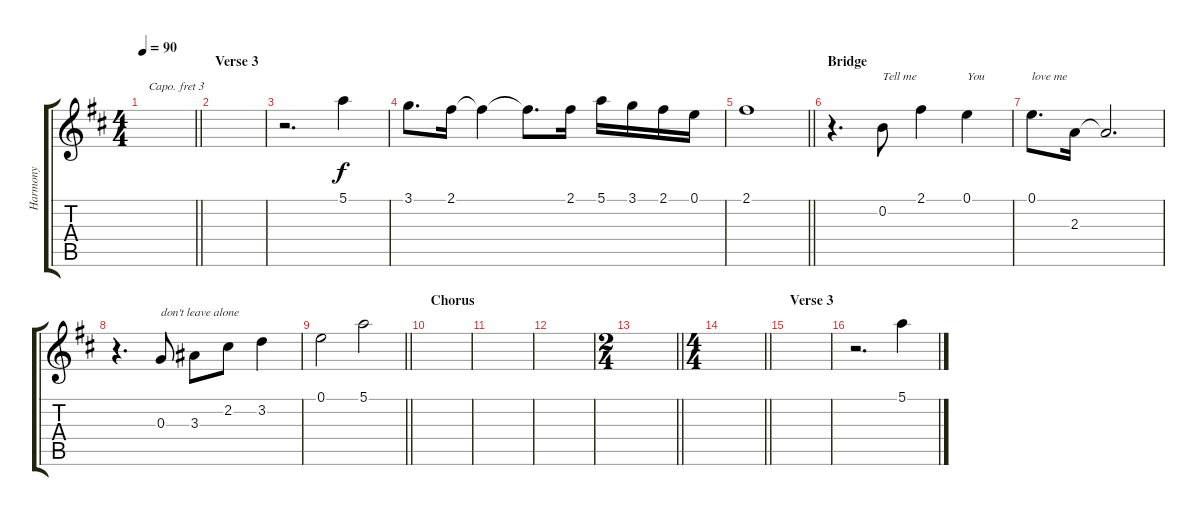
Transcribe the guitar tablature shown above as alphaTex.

\track ("Harmony" "Harmony") {instrument electricguitarjazz}
\staff {score tabs}
\capo 3
\tuning (Db4 Ab3 E3 B2 Gb2 Db2) {hide}
\ts (4 4)
\tempo 90
\clef g2
\barLineRight lightlight
\ks d
|
\section ("" "Verse 3")
|
r.2{d} 5.1.4 |
3.1.8{d} 2.1.16 2.1{t}.4 2.1{t}.8{d} 2.1.16 5.1.16 3.1.16 2.1.16 0.1.16 |
\barLineRight lightlight
2.1.1 |
\section ("" "Bridge")
r.4{d} 0.2.8{txt "Tell me"} 2.1.4 0.1.4{txt "You"} |
0.1.8{d txt "love me"} 2.3.16 2.3{t}.2{d} |
r.4{d} 0.3.8{txt "don't leave alone"} 3.3.8 2.2.8 3.2.4 |
\barLineRight lightlight
0.1.2 5.1.2 |
\section ("" "Chorus")
|
|
|
\ts (2 4)
\barLineRight lightlight
|
\ts (4 4)
\barLineRight lightlight
|
\section ("" "Verse 3")
|
r.2{d} 5.1.4
